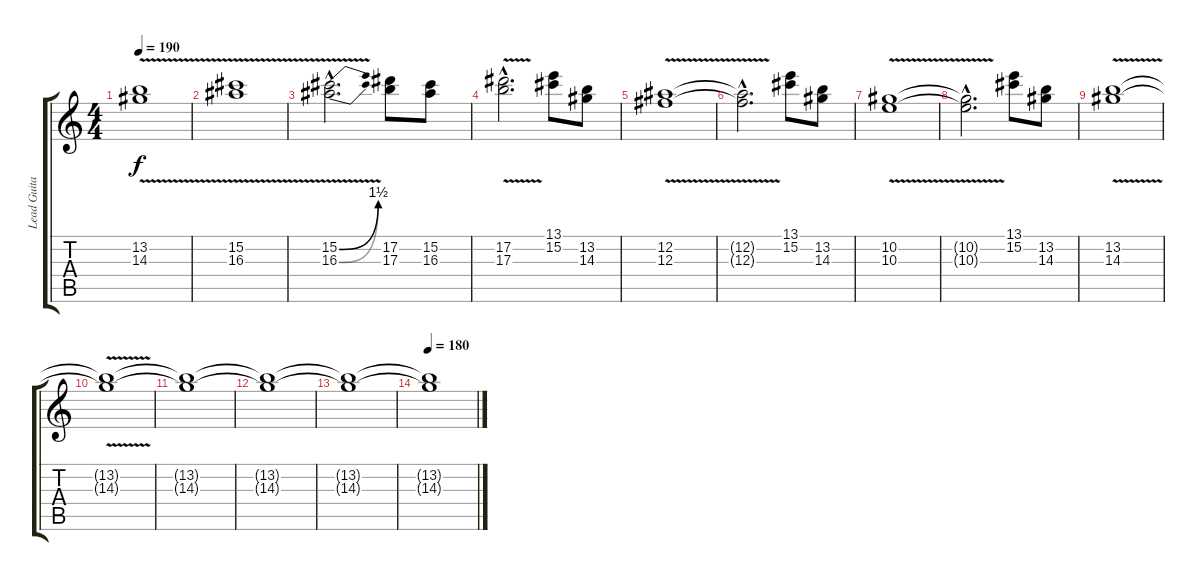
\track ("Lead Guitar" "Lead Guita") {instrument distortionguitar}
\staff {score tabs}
\tuning (Eb4 Bb3 Gb3 Db3 Ab2 Eb2) {hide}
\ts (4 4)
\tempo 190
\clef g2
\ks c
(13.2{v} 14.3{v}).1{dy f} |
(15.2 16.3{v}).1 |
(15.2{be (bend 0 0 60 6) v hac} 16.3{be (bend 0 0 60 6) hac}).2{d} (17.2 17.3).8 (15.2 16.3).8 |
(17.2{hac} 17.3{v hac}).2{d} (13.1 15.2).8 (13.2 14.3).8 |
(12.2 12.3{v}).1 |
(12.2{hac t} 12.3{hac t}).2{d} (13.1 15.2).8 (13.2 14.3).8 |
(10.2{v} 10.3).1 |
(10.2{hac t} 10.3{hac t}).2{d} (13.1 15.2).8 (13.2 14.3).8 |
(13.2 14.3{v}).1 |
(13.2{t} 14.3{t}).1{volume 5} |
(13.2{t} 14.3{t}).1 |
(13.2{t} 14.3{t}).1 |
(13.2{t} 14.3{t}).1 |
\tempo 180
(13.2{t} 14.3{t}).1
